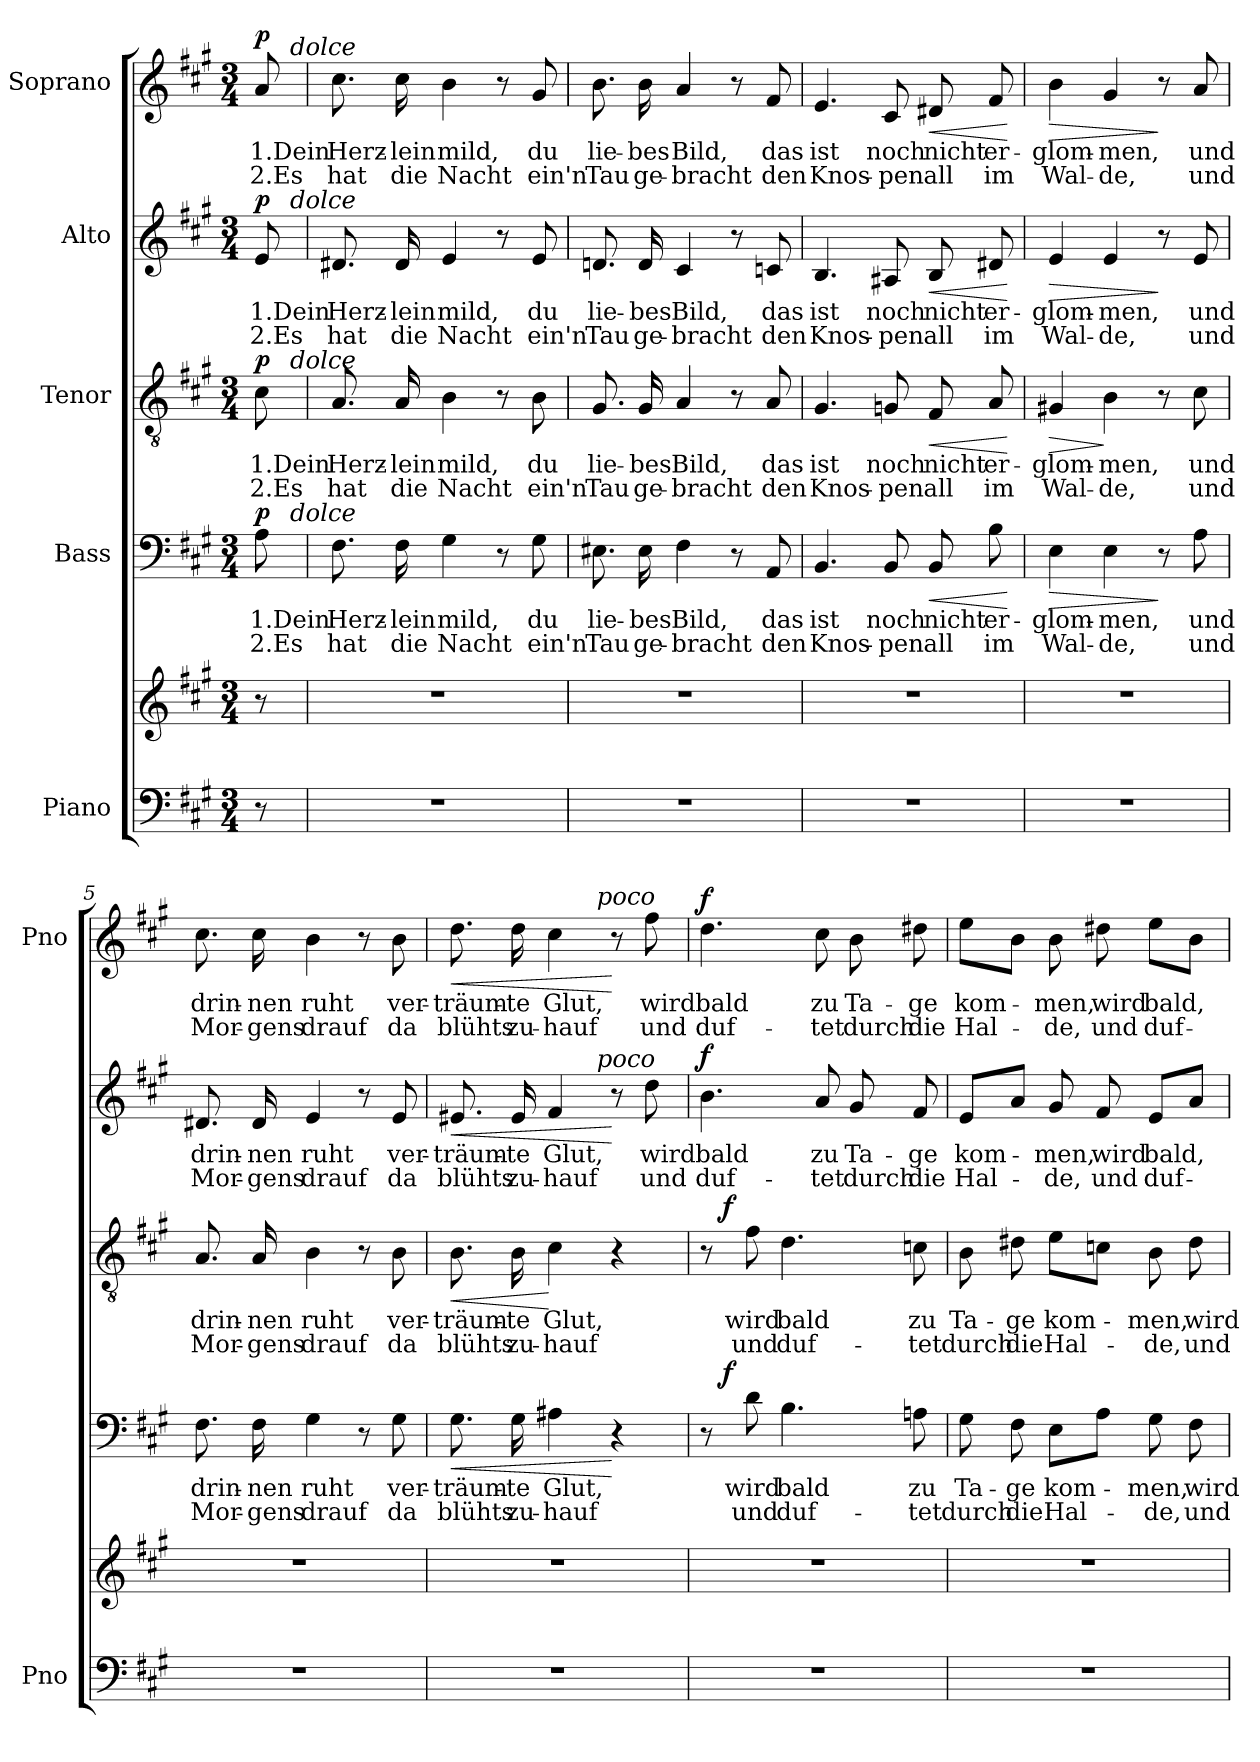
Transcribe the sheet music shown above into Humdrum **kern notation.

**kern	**kern	**kern	**text	**text	**dynam	**kern	**text	**text	**dynam	**kern	**text	**text	**dynam	**kern	**text	**text	**dynam
*part5	*part5	*part4	*part4	*part4	*part4	*part3	*part3	*part3	*part3	*part2	*part2	*part2	*part2	*part1	*part1	*part1	*part1
*staff6	*staff5	*staff4	*staff4	*staff4	*staff4	*staff3	*staff3	*staff3	*staff3	*staff2	*staff2	*staff2	*staff2	*staff1	*staff1	*staff1	*staff1
*I"Piano	*	*I"Bass	*	*	*	*I"Tenor	*	*	*	*I"Alto	*	*	*	*I"Soprano	*	*	*
*I'Pno	*	*	*	*	*	*	*	*	*	*	*	*	*	*I'Pno	*	*	*
*clefF4	*clefG2	*clefF4	*	*	*	*clefGv2	*	*	*	*clefG2	*	*	*	*clefG2	*	*	*
*k[f#c#g#]	*k[f#c#g#]	*k[f#c#g#]	*	*	*	*k[f#c#g#]	*	*	*	*k[f#c#g#]	*	*	*	*k[f#c#g#]	*	*	*
*A:	*A:	*A:	*	*	*	*A:	*	*	*	*A:	*	*	*	*A:	*	*	*
*M3/4	*M3/4	*M3/4	*	*	*	*M3/4	*	*	*	*M3/4	*	*	*	*M3/4	*	*	*
=	=	=	=	=	=	=	=	=	=	=	=	=	=	=	=	=	=
!	!	!	!	!	!	!	!	!	!	!	!	!	!	!LO:TX:a:B:t=Andante grazioso	!	!	!
!	!	!	!	!	!LO:DY:a	!	!	!	!LO:DY:a	!	!	!	!LO:DY:a	!	!	!	!LO:DY:a
*	*	*^	*	*	*	*^	*	*	*	*^	*	*	*	*^	*	*	*
8r	8r	8A\	16.ryy	1.Dein	2.Es	p	8c#\	16.ryy	1.Dein	2.Es	p	8e/	16.ryy	1.Dein	2.Es	p	8a/	16.ryy	1.Dein	2.Es	p
!	!	!	!	!	!	!	!	!	!	!	!	!	!	!	!	!	!	!LO:TX:a:i:t=dolce	!	!	!
!	!	!	!	!	!	!	!	!	!	!	!	!	!LO:TX:a:i:t=dolce	!	!	!	!	!	!	!	!
!	!	!	!	!	!	!	!	!LO:TX:a:i:t=dolce	!	!	!	!	!	!	!	!	!	!	!	!	!
!	!	!	!LO:TX:a:i:t=dolce	!	!	!	!	!	!	!	!	!	!	!	!	!	!	!	!	!	!
.	.	.	32ryy	.	.	.	.	32ryy	.	.	.	.	32ryy	.	.	.	.	32ryy	.	.	.
*	*	*v	*v	*	*	*	*	*	*	*	*	*v	*v	*	*	*	*v	*v	*	*	*
*	*	*	*	*	*	*v	*v	*	*	*	*	*	*	*	*	*	*	*
=1	=1	=1	=1	=1	=1	=1	=1	=1	=1	=1	=1	=1	=1	=1	=1	=1	=1
2.r	2.r	8.F#\	Herz-	hat	.	8.A/	Herz-	hat	.	8.d#X/	Herz-	hat	.	8.cc#\	Herz-	hat	.
.	.	16F#\	-lein	die	.	16A/	-lein	die	.	16d#/	-lein	die	.	16cc#\	-lein	die	.
.	.	4G#\	mild,	Nacht	.	4B\	mild,	Nacht	.	4e/	mild,	Nacht	.	4b\	mild,	Nacht	.
.	.	8r	.	.	.	8r	.	.	.	8r	.	.	.	8r	.	.	.
.	.	8G#\	du	ein'n	.	8B\	du	ein'n	.	8e/	du	ein'n	.	8g#/	du	ein'n	.
=2	=2	=2	=2	=2	=2	=2	=2	=2	=2	=2	=2	=2	=2	=2	=2	=2	=2
2.r	2.r	8.E#X\	lie-	Tau	.	8.G#/	lie-	Tau	.	8.dn/	lie-	Tau	.	8.b\	lie-	Tau	.
.	.	16E#\	-bes	ge-	.	16G#/	-bes	ge-	.	16d/	-bes	ge-	.	16b\	-bes	ge-	.
.	.	4F#\	Bild,	-bracht	.	4A/	Bild,	-bracht	.	4c#/	Bild,	-bracht	.	4a/	Bild,	-bracht	.
.	.	8r	.	.	.	8r	.	.	.	8r	.	.	.	8r	.	.	.
.	.	8AA/	das	den	.	8A/	das	den	.	8cn/	das	den	.	8f#/	das	den	.
=3	=3	=3	=3	=3	=3	=3	=3	=3	=3	=3	=3	=3	=3	=3	=3	=3	=3
2.r	2.r	4.BB/	ist	Knos-	.	4.G#/	ist	Knos-	.	4.B/	ist	Knos-	.	4.e/	ist	Knos-	.
.	.	8BB/	noch	-pen	.	8Gn/	noch	-pen	.	8A#X/	noch	-pen	.	8c#/	noch	-pen	.
!	!	!	!	!	!LO:HP:b	!	!	!	!LO:HP:b	!	!	!	!LO:HP:b	!	!	!	!LO:HP:b
.	.	8BB/	nicht	all	<	8F#/	nicht	all	<	8B/	nicht	all	<	8d#X/	nicht	all	<
.	.	8B\	er-	im	.	8A/	er-	im	.	8d#X/	er-	im	.	8f#/	er-	im	.
.	.	.	.	.	[	.	.	.	[	.	.	.	[	.	.	.	[
=4	=4	=4	=4	=4	=4	=4	=4	=4	=4	=4	=4	=4	=4	=4	=4	=4	=4
!	!	!	!	!	!LO:HP:b	!	!	!	!LO:HP:b	!	!	!	!LO:HP:b	!	!	!	!LO:HP:b
2.r	2.r	4E\	-glom-	Wal-	>	4G#X/	-glom-	Wal-	>	4e/	-glom-	Wal-	>	4b\	-glom-	Wal-	>
.	.	4E\	-men,	-de,	.	4B\	-men,	-de,	]	4e/	-men,	-de,	.	4g#/	-men,	-de,	.
.	.	8r	.	.	]	8r	.	.	.	8r	.	.	]	8r	.	.	]
.	.	8A\	und	und	.	8c#\	und	und	.	8e/	und	und	.	8a/	und	und	.
!!LO:LB:g=z
=5	=5	=5	=5	=5	=5	=5	=5	=5	=5	=5	=5	=5	=5	=5	=5	=5	=5
2.r	2.r	8.F#\	drin-	Mor-	.	8.A/	drin-	Mor-	.	8.d#X/	drin-	Mor-	.	8.cc#\	drin-	Mor-	.
.	.	16F#\	-nen	-gens	.	16A/	-nen	-gens	.	16d#/	-nen	-gens	.	16cc#\	-nen	-gens	.
.	.	4G#\	ruht	drauf	.	4B\	ruht	drauf	.	4e/	ruht	drauf	.	4b\	ruht	drauf	.
.	.	8r	.	.	.	8r	.	.	.	8r	.	.	.	8r	.	.	.
.	.	8G#\	ver-	da	.	8B\	ver-	da	.	8e/	ver-	da	.	8b\	ver-	da	.
=6	=6	=6	=6	=6	=6	=6	=6	=6	=6	=6	=6	=6	=6	=6	=6	=6	=6
!	!	!	!	!	!LO:HP:b	!	!	!	!LO:HP:b	!	!	!	!LO:HP:b	!	!	!	!LO:HP:b
*	*	*	*	*	*	*	*	*	*	*^	*	*	*	*^	*	*	*
2.r	2.r	8.G#\	-träum-	blühts	<	8.B\	-träum-	blühts	<	8.e#X/	4...ryy	-träum-	blühts	<	8.dd\	4...ryy	-träum-	blühts	<
.	.	16G#\	-te	zu-	.	16B\	-te	zu-	.	16e#/	.	-te	zu-	.	16dd\	.	-te	zu-	.
.	.	4A#X\	Glut,	-hauf	.	4c#\	Glut,	-hauf	[	4f#/	.	Glut,	-hauf	.	4cc#\	.	Glut,	-hauf	.
!	!	!	!	!	!	!	!	!	!	!	!	!	!	!	!	!LO:TX:a:i:t=poco	!	!	!
!	!	!	!	!	!	!	!	!	!	!	!LO:TX:a:i:t=poco	!	!	!	!	!	!	!	!
.	.	.	.	.	.	.	.	.	.	.	4ryy	.	.	.	.	4ryy	.	.	.
.	.	4r	.	.	[	4r	.	.	.	8r	.	.	.	[	8r	.	.	.	[
.	.	.	.	.	.	.	.	.	.	8dd\	.	wird	und	.	8ff#\	.	wird	und	.
.	.	.	.	.	.	.	.	.	.	.	32ryy	.	.	.	.	32ryy	.	.	.
=7	=7	=7	=7	=7	=7	=7	=7	=7	=7	=7	=7	=7	=7	=7	=7	=7	=7	=7	=7
!	!	!	!	!	!	!LO:TX:a:i:t=poco	!	!	!	!	!	!	!	!	!	!	!	!	!
!	!	!LO:TX:a:i:t=poco	!	!	!	!	!	!	!	!	!	!	!	!	!	!	!	!	!
!	!	!	!	!	!	!	!	!	!	!	!	!	!	!LO:DY:a	!	!	!	!	!LO:DY:a
*	*	*	*	*	*	*	*	*	*	*v	*v	*	*	*	*	*	*	*	*
*	*	*^	*	*	*	*^	*	*	*	*	*	*	*	*v	*v	*	*	*
2.r	2.r	8r	16ryy	.	.	.	8r	16ryy	.	.	.	4.b\	bald	duf-	f	4.dd\	bald	duf-	f
!	!	!	!	!	!	!LO:DY:a	!	!	!	!	!LO:DY:a	!	!	!	!	!	!	!	!
.	.	.	2ryy	.	.	f	.	2ryy	.	.	f	.	.	.	.	.	.	.	.
.	.	8d\	.	wird	und	.	8f#\	.	wird	und	.	.	.	.	.	.	.	.	.
.	.	4.B\	.	bald	duf-	.	4.d\	.	bald	duf-	.	.	.	.	.	.	.	.	.
.	.	.	.	.	.	.	.	.	.	.	.	8a/	zu	-tet	.	8cc#\	zu	-tet	.
.	.	.	.	.	.	.	.	.	.	.	.	8g#/	Ta-	durch	.	8b\	Ta-	durch	.
.	.	.	8.ryy	.	.	.	.	8.ryy	.	.	.	.	.	.	.	.	.	.	.
.	.	8An\	.	zu	-tet	.	8cn\	.	zu	-tet	.	8f#/	-ge	die	.	8dd#X\	-ge	die	.
*	*	*v	*v	*	*	*	*	*	*	*	*	*	*	*	*	*	*	*	*
*	*	*	*	*	*	*v	*v	*	*	*	*	*	*	*	*	*	*	*
=8	=8	=8	=8	=8	=8	=8	=8	=8	=8	=8	=8	=8	=8	=8	=8	=8	=8
2.r	2.r	8G#\	Ta-	durch	.	8B\	Ta-	durch	.	8e/L	kom-	Hal-	.	8ee\L	kom-	Hal-	.
.	.	8F#\	-ge	die	.	8d#X\	-ge	die	.	8a/J	.	.	.	8b\J	.	.	.
.	.	8E\L	kom-	Hal-	.	8e\L	kom-	Hal-	.	8g#/	-men,	-de,	.	8b\	-men,	-de,	.
.	.	8A\J	.	.	.	8cn\J	.	.	.	8f#/	wird	und	.	8dd#X\	wird	und	.
.	.	8G#\	-men,	-de,	.	8B\	-men,	-de,	.	8e/L	bald,	duf-	.	8ee\L	bald,	duf-	.
.	.	8F#\	wird	und	.	8d#\	wird	und	.	8a/J	.	.	.	8b\J	.	.	.
=	=	=	=	=	=	=	=	=	=	=	=	=	=	=	=	=	=
*-	*-	*-	*-	*-	*-	*-	*-	*-	*-	*-	*-	*-	*-	*-	*-	*-	*-
